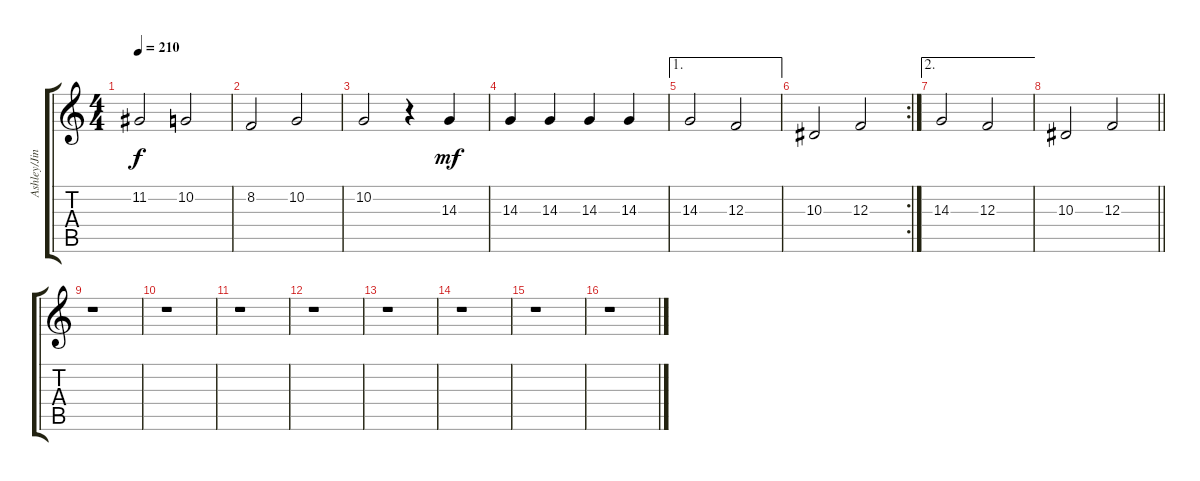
\track ("Ashley/Jinxx Vocals" "Ashley/Jin") {instrument sopranosax}
\staff {score tabs}
\tuning (D4 A3 F3 C3 G2 C2) {hide}
\ts (4 4)
\tempo 210
\clef g2
\ks c
11.2.2{dy f} 10.2.2 |
8.2.2 10.2.2 |
10.2.2 r.4 14.3.4{dy mf} |
14.3.4 14.3.4 14.3.4 14.3.4 |
\ae 1
14.3.2 12.3.2 |
\rc 2
10.3.2 12.3.2 |
\ae 2
14.3.2 12.3.2 |
\barLineRight lightlight
10.3.2 12.3.2 |
\section ("" "")
r.1 |
r.1 |
r.1 |
r.1 |
r.1 |
r.1 |
r.1 |
r.1
